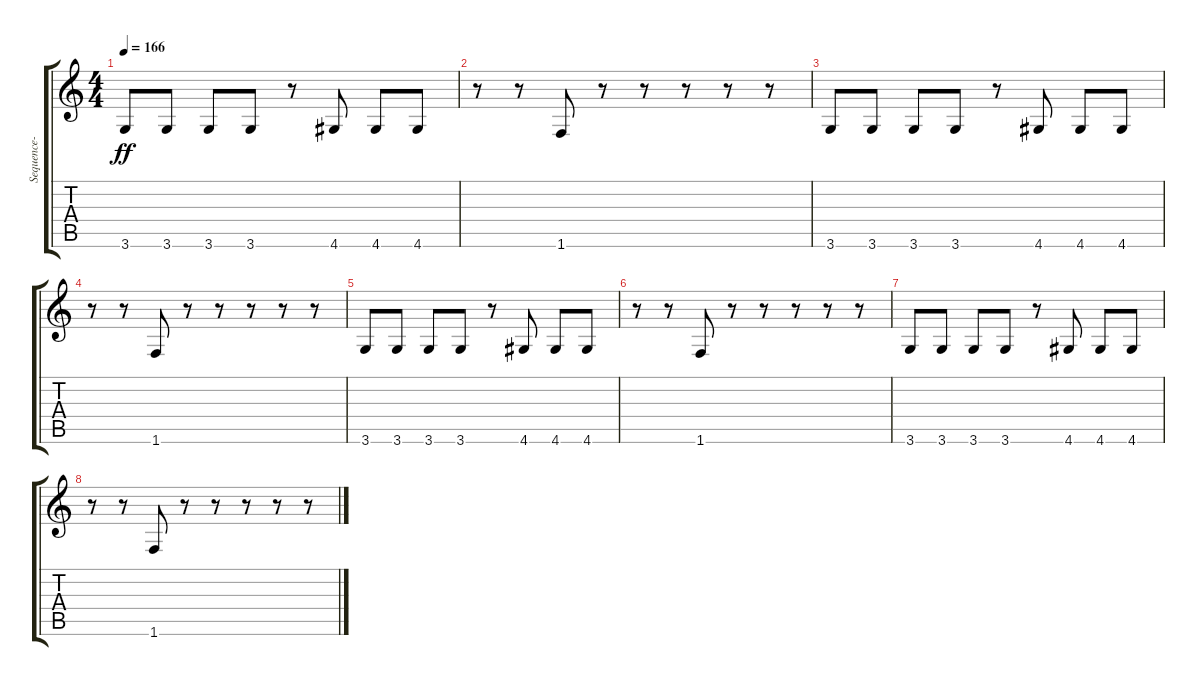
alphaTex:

\track ("Sequence- Little Chiba" "Sequence- ") {instrument acousticguitarnylon}
\staff {score tabs}
\tuning (E4 B3 G3 D3 A2 E2) {hide}
\ts (4 4)
\tempo 166
\clef g2
\ks c
3.6.8{dy ff volume 9 balance 0} 3.6.8{volume 8} 3.6.8{volume 8 balance 16} 3.6.8{volume 8} r.8 4.6.8{volume 7} 4.6.8{volume 7} 4.6.8{volume 7} |
r.8 r.8{volume 7 balance 11} 1.6.8{volume 6} r.8 r.8{volume 6} r.8 r.8{volume 6} r.8{volume 6} |
3.6.8{volume 6} 3.6.8{volume 6} 3.6.8{volume 5} 3.6.8{volume 5} r.8 4.6.8{volume 5} 4.6.8{volume 5} 4.6.8{volume 5} |
r.8 r.8{volume 4} 1.6.8 r.8 r.8 r.8 r.8 r.8 |
3.6.8{volume 4} 3.6.8{volume 4} 3.6.8{volume 4} 3.6.8{volume 4} r.8 4.6.8{volume 4} 4.6.8{volume 3} 4.6.8{volume 3} |
r.8 r.8{volume 3} 1.6.8{volume 3} r.8 r.8{volume 2} r.8 r.8{volume 2} r.8{volume 2} |
3.6.8{volume 2} 3.6.8{volume 2} 3.6.8{volume 1} 3.6.8{volume 1} r.8 4.6.8{volume 1} 4.6.8{volume 0} 4.6.8{volume 0} |
r.8 r.8{volume 0} 1.6.8 r.8 r.8 r.8 r.8 r.8
